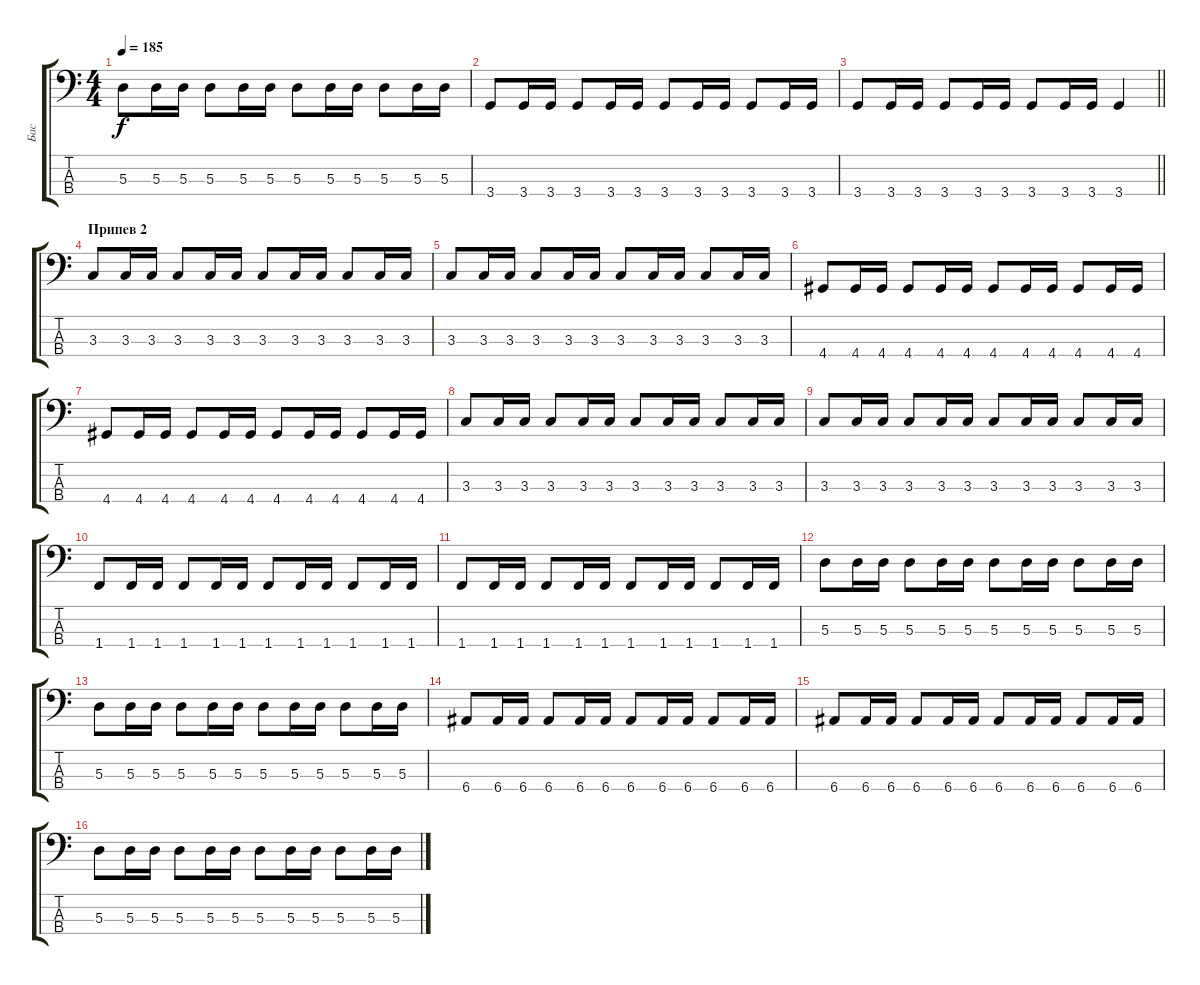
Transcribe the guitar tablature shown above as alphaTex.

\track ("Бас" "Бас") {instrument electricbassfinger}
\staff {score tabs}
\tuning (G2 D2 A1 E1) {hide}
\ts (4 4)
\tempo 185
\clef f4
\ks c
5.3.8{dy f} 5.3.16 5.3.16 5.3.8 5.3.16 5.3.16 5.3.8 5.3.16 5.3.16 5.3.8 5.3.16 5.3.16 |
3.4.8 3.4.16 3.4.16 3.4.8 3.4.16 3.4.16 3.4.8 3.4.16 3.4.16 3.4.8 3.4.16 3.4.16 |
\barLineRight lightlight
3.4.8 3.4.16 3.4.16 3.4.8 3.4.16 3.4.16 3.4.8 3.4.16 3.4.16 3.4.4 |
\section ("" "Припев 2")
3.3.8 3.3.16 3.3.16 3.3.8 3.3.16 3.3.16 3.3.8 3.3.16 3.3.16 3.3.8 3.3.16 3.3.16 |
3.3.8 3.3.16 3.3.16 3.3.8 3.3.16 3.3.16 3.3.8 3.3.16 3.3.16 3.3.8 3.3.16 3.3.16 |
4.4.8 4.4.16 4.4.16 4.4.8 4.4.16 4.4.16 4.4.8 4.4.16 4.4.16 4.4.8 4.4.16 4.4.16 |
4.4.8 4.4.16 4.4.16 4.4.8 4.4.16 4.4.16 4.4.8 4.4.16 4.4.16 4.4.8 4.4.16 4.4.16 |
3.3.8 3.3.16 3.3.16 3.3.8 3.3.16 3.3.16 3.3.8 3.3.16 3.3.16 3.3.8 3.3.16 3.3.16 |
3.3.8 3.3.16 3.3.16 3.3.8 3.3.16 3.3.16 3.3.8 3.3.16 3.3.16 3.3.8 3.3.16 3.3.16 |
1.4.8 1.4.16 1.4.16 1.4.8 1.4.16 1.4.16 1.4.8 1.4.16 1.4.16 1.4.8 1.4.16 1.4.16 |
1.4.8 1.4.16 1.4.16 1.4.8 1.4.16 1.4.16 1.4.8 1.4.16 1.4.16 1.4.8 1.4.16 1.4.16 |
5.3.8 5.3.16 5.3.16 5.3.8 5.3.16 5.3.16 5.3.8 5.3.16 5.3.16 5.3.8 5.3.16 5.3.16 |
5.3.8 5.3.16 5.3.16 5.3.8 5.3.16 5.3.16 5.3.8 5.3.16 5.3.16 5.3.8 5.3.16 5.3.16 |
6.4.8 6.4.16 6.4.16 6.4.8 6.4.16 6.4.16 6.4.8 6.4.16 6.4.16 6.4.8 6.4.16 6.4.16 |
6.4.8 6.4.16 6.4.16 6.4.8 6.4.16 6.4.16 6.4.8 6.4.16 6.4.16 6.4.8 6.4.16 6.4.16 |
5.3.8 5.3.16 5.3.16 5.3.8 5.3.16 5.3.16 5.3.8 5.3.16 5.3.16 5.3.8 5.3.16 5.3.16
